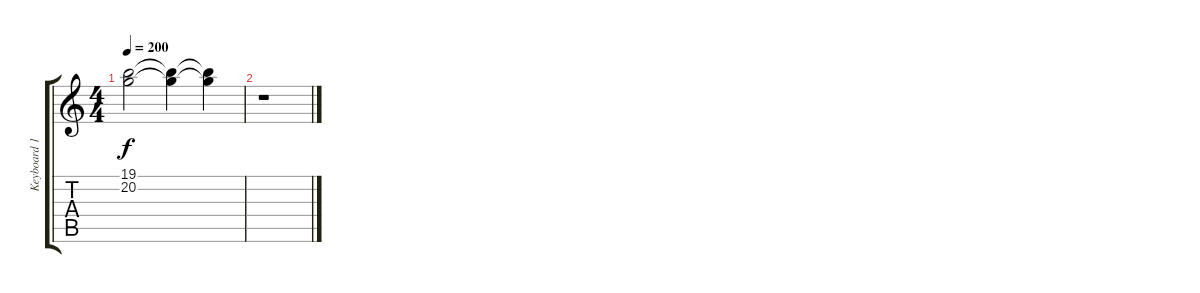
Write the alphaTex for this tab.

\track ("Keyboard 1" "Keyboard 1") {instrument fx4atmosphere}
\staff {score tabs}
\tuning (E4 B3 G3 D3 A2 E2) {hide}
\ts (4 4)
\tempo 200
\clef g2
\ks c
(19.1 20.2).2{dy f} (19.1{t} 20.2{t}).4 (19.1{t} 20.2{t}).4 |
r.1
